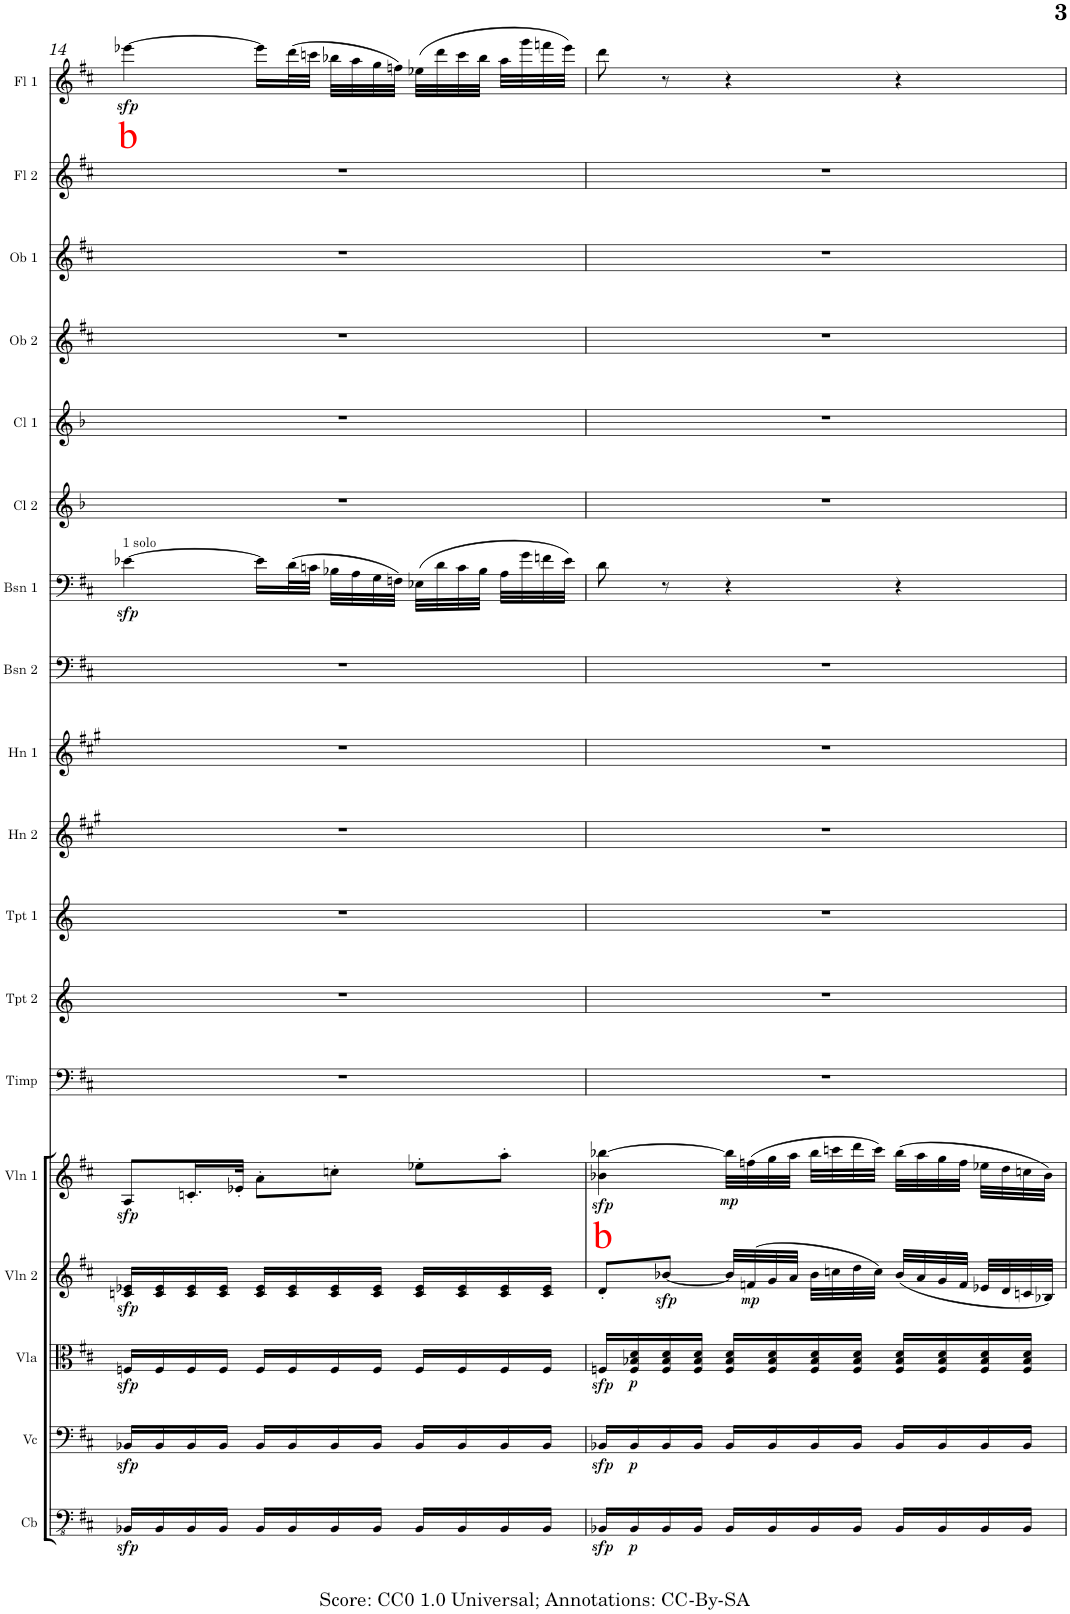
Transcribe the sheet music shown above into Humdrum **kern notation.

**kern	**dynam	**kern	**dynam	**kern	**dynam	**kern	**dynam	**kern	**text	**dynam	**kern	**kern	**kern	**kern	**kern	**kern	**kern	**dynam	**kern	**kern	**kern	**kern	**kern	**kern	**text	**dynam
*part18	*part18	*part17	*part17	*part16	*part16	*part15	*part15	*part14	*part14	*part14	*part13	*part12	*part11	*part10	*part9	*part8	*part7	*part7	*part6	*part5	*part4	*part3	*part2	*part1	*part1	*part1
*staff18	*staff18	*staff17	*staff17	*staff16	*staff16	*staff15	*staff15	*staff14	*staff14	*staff14	*staff13	*staff12	*staff11	*staff10	*staff9	*staff8	*staff7	*staff7	*staff6	*staff5	*staff4	*staff3	*staff2	*staff1	*staff1	*staff1
*I"Contrabass	*	*I"Violoncello	*	*I"Viola	*	*I"Violins 2	*	*I"Violins 1	*	*	*I"Timpani	*I"D Trumpet 2	*I"D Trumpet 1	*I"F Horn 2 (orig.  D)	*I"F Horn 1 (orig.  D)	*I"Bassoon 2	*I"Bassoon 1	*	*I"A Clarinet 2	*I"A Clarinet 1	*I"Oboe 2	*I"Oboe 1	*I"Flute 2	*I"Flute 1	*	*
*I'Cb	*	*I'Vc	*	*I'Vla	*	*I'Vln 2	*	*I'Vln 1	*	*	*I'Timp	*I'Tpt 2	*I'Tpt 1	*I'Hn 2	*I'Hn 1	*I'Bsn 2	*I'Bsn 1	*	*I'Cl 2	*I'Cl 1	*I'Ob 2	*I'Ob 1	*I'Fl 2	*I'Fl 1	*	*
!!LO:PB:g=z
*clefFv4	*	*clefF4	*	*clefC3	*	*clefG2	*	*clefG2	*	*	*clefF4	*clefG2	*clefG2	*clefG2	*clefG2	*clefF4	*clefF4	*	*clefG2	*clefG2	*clefG2	*clefG2	*clefG2	*clefG2	*	*
*	*	*	*	*	*	*	*	*	*	*	*	*Trd-1c-2	*Trd-1c-2	*Trd4c7	*Trd4c7	*	*	*	*Trd2c3	*Trd2c3	*	*	*	*	*	*
*k[f#c#]	*	*k[f#c#]	*	*k[f#c#]	*	*k[f#c#]	*	*k[f#c#]	*	*	*k[f#c#]	*k[]	*k[]	*k[f#c#g#]	*k[f#c#g#]	*k[f#c#]	*k[f#c#]	*	*k[b-]	*k[b-]	*k[f#c#]	*k[f#c#]	*k[f#c#]	*k[f#c#]	*	*
*M3/4	*	*M3/4	*	*M3/4	*	*M3/4	*	*M3/4	*	*	*M3/4	*M3/4	*M3/4	*M3/4	*M3/4	*M3/4	*M3/4	*	*M3/4	*M3/4	*M3/4	*M3/4	*M3/4	*M3/4	*	*
=14	=14	=14	=14	=14	=14	=14	=14	=14	=14	=14	=14	=14	=14	=14	=14	=14	=14	=14	=14	=14	=14	=14	=14	=14	=14	=14
!	!	!	!	!	!	!	!	!	!	!	!	!	!	!	!	!	!LO:TX:a:t=1 solo	!	!	!	!	!	!	!	!	!
!	!LO:DY:b	!	!LO:DY:b	!	!LO:DY:b	!	!LO:DY:b	!	!	!LO:DY:b	!	!	!	!	!	!	!	!LO:DY:b	!	!	!	!	!	!	!LO:LY:b:color=#FF0000	!LO:DY:b
16BBB-X/LL	sfp	16BB-X/LL	sfp	16Fn/LL	sfp	16cn/ 16e-X/LL	sfp	8A/L	.	sfp	2.r	2.r	2.r	2.r	2.r	2.r	[4e-X\	sfp	2.r	2.r	2.r	2.r	2.r	[4eee-X\	b	sfp
16BBB-/	.	16BB-/	.	16F/	.	16c/ 16e-/	.	.	.	.	.	.	.	.	.	.	.	.	.	.	.	.	.	.	.	.
16BBB-/	.	16BB-/	.	16F/	.	16c/ 16e-/	.	16.cn'/L	.	.	.	.	.	.	.	.	.	.	.	.	.	.	.	.	.	.
16BBB-/JJ	.	16BB-/JJ	.	16F/JJ	.	16c/ 16e-/JJ	.	.	.	.	.	.	.	.	.	.	.	.	.	.	.	.	.	.	.	.
.	.	.	.	.	.	.	.	32e-X'/JJk	.	.	.	.	.	.	.	.	.	.	.	.	.	.	.	.	.	.
16BBB-/LL	.	16BB-/LL	.	16F/LL	.	16c/ 16e-/LL	.	8a'\L	.	.	.	.	.	.	.	.	16e-\LL]	.	.	.	.	.	.	16eee-\LL]	.	.
16BBB-/	.	16BB-/	.	16F/	.	16c/ 16e-/	.	.	.	.	.	.	.	.	.	.	(32d\L	.	.	.	.	.	.	(32ddd\L	.	.
.	.	.	.	.	.	.	.	.	.	.	.	.	.	.	.	.	32cn\JJJ	.	.	.	.	.	.	32cccn\JJJ	.	.
16BBB-/	.	16BB-/	.	16F/	.	16c/ 16e-/	.	8ccn'\J	.	.	.	.	.	.	.	.	32B-X\LLL	.	.	.	.	.	.	32bb-X\LLL	.	.
.	.	.	.	.	.	.	.	.	.	.	.	.	.	.	.	.	32A\	.	.	.	.	.	.	32aa\	.	.
16BBB-/JJ	.	16BB-/JJ	.	16F/JJ	.	16c/ 16e-/JJ	.	.	.	.	.	.	.	.	.	.	32G\	.	.	.	.	.	.	32gg\	.	.
.	.	.	.	.	.	.	.	.	.	.	.	.	.	.	.	.	32Fn\JJJ)	.	.	.	.	.	.	32ffn\JJJ)	.	.
16BBB-/LL	.	16BB-/LL	.	16F/LL	.	16c/ 16e-/LL	.	8ee-X'\L	.	.	.	.	.	.	.	.	(32E-X\LLL	.	.	.	.	.	.	(32ee-X\LLL	.	.
.	.	.	.	.	.	.	.	.	.	.	.	.	.	.	.	.	32d\	.	.	.	.	.	.	32ddd\	.	.
16BBB-/	.	16BB-/	.	16F/	.	16c/ 16e-/	.	.	.	.	.	.	.	.	.	.	32c\	.	.	.	.	.	.	32ccc\	.	.
.	.	.	.	.	.	.	.	.	.	.	.	.	.	.	.	.	32B-\JJJ	.	.	.	.	.	.	32bb-\JJJ	.	.
16BBB-/	.	16BB-/	.	16F/	.	16c/ 16e-/	.	8aa'\J	.	.	.	.	.	.	.	.	32A\LLL	.	.	.	.	.	.	32aa\LLL	.	.
.	.	.	.	.	.	.	.	.	.	.	.	.	.	.	.	.	32g\	.	.	.	.	.	.	32ggg\	.	.
16BBB-/JJ	.	16BB-/JJ	.	16F/JJ	.	16c/ 16e-/JJ	.	.	.	.	.	.	.	.	.	.	32fn\	.	.	.	.	.	.	32fffn\	.	.
.	.	.	.	.	.	.	.	.	.	.	.	.	.	.	.	.	32e-\JJJ)	.	.	.	.	.	.	32eee-\JJJ)	.	.
=15	=15	=15	=15	=15	=15	=15	=15	=15	=15	=15	=15	=15	=15	=15	=15	=15	=15	=15	=15	=15	=15	=15	=15	=15	=15	=15
!	!LO:DY:b	!	!LO:DY:b	!	!LO:DY:b	!	!	!	!LO:LY:b:color=#FF0000	!LO:DY:b	!	!	!	!	!	!	!	!	!	!	!	!	!	!	!	!
16BBB-X/LL	sfp	16BB-X/LL	sfp	16Fn/LL	sfp	8d'/L	.	4b-X\ [4bb-X\	b	sfp	2.r	2.r	2.r	2.r	2.r	2.r	8d\	.	2.r	2.r	2.r	2.r	2.r	8ddd\	.	.
!	!LO:DY:b	!	!LO:DY:b	!	!LO:DY:b	!	!	!	!	!	!	!	!	!	!	!	!	!	!	!	!	!	!	!	!	!
16BBB-/	p	16BB-/	p	16F/ 16B-X/ 16d/	p	.	.	.	.	.	.	.	.	.	.	.	.	.	.	.	.	.	.	.	.	.
!	!	!	!	!	!	!	!LO:DY:b	!	!	!	!	!	!	!	!	!	!	!	!	!	!	!	!	!	!	!
16BBB-/	.	16BB-/	.	16F/ 16B-/ 16d/	.	[8b-X/J	sfp	.	.	.	.	.	.	.	.	.	8r	.	.	.	.	.	.	8r	.	.
16BBB-/JJ	.	16BB-/JJ	.	16F/ 16B-/ 16d/JJ	.	.	.	.	.	.	.	.	.	.	.	.	.	.	.	.	.	.	.	.	.	.
!	!	!	!	!	!	!	!	!	!	!LO:DY:b	!	!	!	!	!	!	!	!	!	!	!	!	!	!	!	!
16BBB-/LL	.	16BB-/LL	.	16F/ 16B-/ 16d/LL	.	32b-/LLL]	.	32bb-\LLL]	.	mp	.	.	.	.	.	.	4r	.	.	.	.	.	.	4r	.	.
!	!	!	!	!	!	!	!LO:DY:b	!	!	!	!	!	!	!	!	!	!	!	!	!	!	!	!	!	!	!
.	.	.	.	.	.	(32fn/	mp	(32ffn\	.	.	.	.	.	.	.	.	.	.	.	.	.	.	.	.	.	.
16BBB-/	.	16BB-/	.	16F/ 16B-/ 16d/	.	32g/	.	32gg\	.	.	.	.	.	.	.	.	.	.	.	.	.	.	.	.	.	.
.	.	.	.	.	.	32a/JJJ	.	32aa\JJJ	.	.	.	.	.	.	.	.	.	.	.	.	.	.	.	.	.	.
16BBB-/	.	16BB-/	.	16F/ 16B-/ 16d/	.	32b-\LLL	.	32bb-\LLL	.	.	.	.	.	.	.	.	.	.	.	.	.	.	.	.	.	.
.	.	.	.	.	.	32ccn\	.	32cccn\	.	.	.	.	.	.	.	.	.	.	.	.	.	.	.	.	.	.
16BBB-/JJ	.	16BB-/JJ	.	16F/ 16B-/ 16d/JJ	.	32dd\	.	32ddd\	.	.	.	.	.	.	.	.	.	.	.	.	.	.	.	.	.	.
.	.	.	.	.	.	32cc\JJJ)	.	32ccc\JJJ)	.	.	.	.	.	.	.	.	.	.	.	.	.	.	.	.	.	.
16BBB-/LL	.	16BB-/LL	.	16F/ 16B-/ 16d/LL	.	(32b-/LLL	.	(32bb-\LLL	.	.	.	.	.	.	.	.	4r	.	.	.	.	.	.	4r	.	.
.	.	.	.	.	.	32a/	.	32aa\	.	.	.	.	.	.	.	.	.	.	.	.	.	.	.	.	.	.
16BBB-/	.	16BB-/	.	16F/ 16B-/ 16d/	.	32g/	.	32gg\	.	.	.	.	.	.	.	.	.	.	.	.	.	.	.	.	.	.
.	.	.	.	.	.	32f/JJJ	.	32ff\JJJ	.	.	.	.	.	.	.	.	.	.	.	.	.	.	.	.	.	.
16BBB-/	.	16BB-/	.	16F/ 16B-/ 16d/	.	32e-X/LLL	.	32ee-X\LLL	.	.	.	.	.	.	.	.	.	.	.	.	.	.	.	.	.	.
.	.	.	.	.	.	32d/	.	32dd\	.	.	.	.	.	.	.	.	.	.	.	.	.	.	.	.	.	.
16BBB-/JJ	.	16BB-/JJ	.	16F/ 16B-/ 16d/JJ	.	32cn/	.	32ccn\	.	.	.	.	.	.	.	.	.	.	.	.	.	.	.	.	.	.
.	.	.	.	.	.	32B-X/JJJ)	.	32b-\JJJ)	.	.	.	.	.	.	.	.	.	.	.	.	.	.	.	.	.	.
=	=	=	=	=	=	=	=	=	=	=	=	=	=	=	=	=	=	=	=	=	=	=	=	=	=	=
*-	*-	*-	*-	*-	*-	*-	*-	*-	*-	*-	*-	*-	*-	*-	*-	*-	*-	*-	*-	*-	*-	*-	*-	*-	*-	*-
